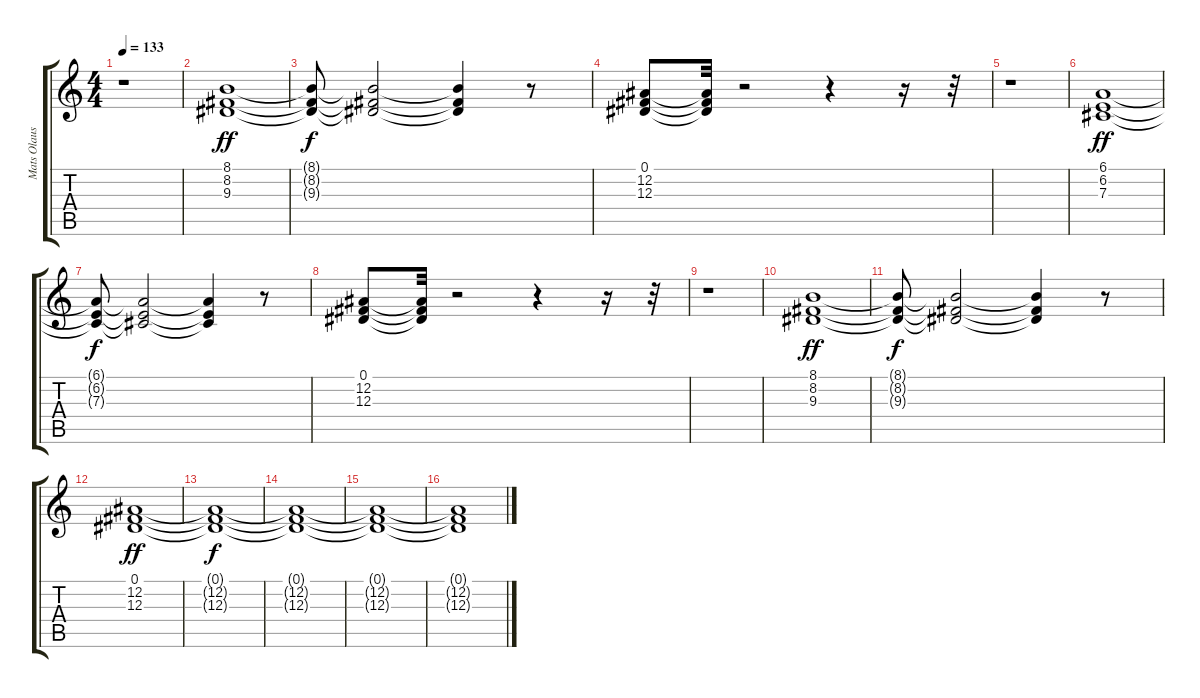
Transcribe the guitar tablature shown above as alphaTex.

\track ("Mats Olausson" "Mats Olaus") {instrument rockorgan}
\staff {score tabs}
\tuning (Eb4 Bb3 Gb3 Db3 Ab2 Eb2) {hide}
\ts (4 4)
\tempo 133
\clef g2
\ks c
r.1{dy f} |
(8.1 8.2 9.3).1{dy ff} |
(8.1{t} 8.2{t} 9.3{t}).8{dy f} (8.1{t} 8.2{t} 9.3{t}).2 (8.1{t} 8.2{t} 9.3{t}).4 r.8 |
(0.1 12.2 12.3).8{instrument synthbrass1} (0.1{t} 12.2{t} 12.3{t}).32 r.2 r.4 r.16 r.32 |
r.1 |
(6.1 6.2 7.3).1{dy ff} |
(6.1{t} 6.2{t} 7.3{t}).8{dy f} (6.1{t} 6.2{t} 7.3{t}).2 (6.1{t} 6.2{t} 7.3{t}).4 r.8 |
(0.1 12.2 12.3).8{instrument synthbrass1} (0.1{t} 12.2{t} 12.3{t}).32 r.2 r.4 r.16 r.32 |
r.1 |
(8.1 8.2 9.3).1{dy ff} |
(8.1{t} 8.2{t} 9.3{t}).8{dy f} (8.1{t} 8.2{t} 9.3{t}).2 (8.1{t} 8.2{t} 9.3{t}).4 r.8 |
(0.1 12.2 12.3).1{dy ff} |
(0.1{t} 12.2{t} 12.3{t}).1{dy f} |
(0.1{t} 12.2{t} 12.3{t}).1 |
(0.1{t} 12.2{t} 12.3{t}).1 |
(0.1{t} 12.2{t} 12.3{t}).1
